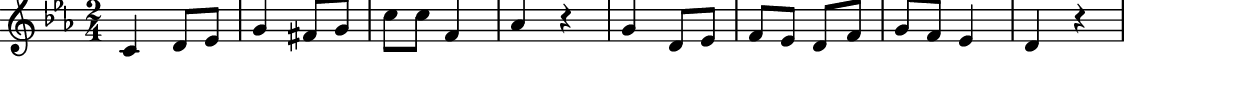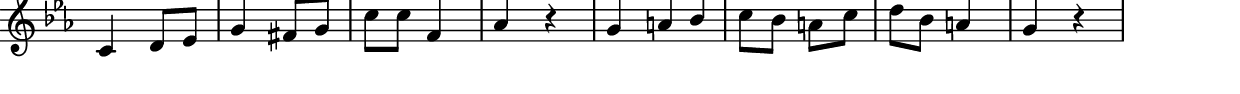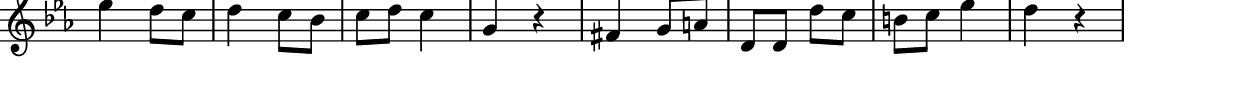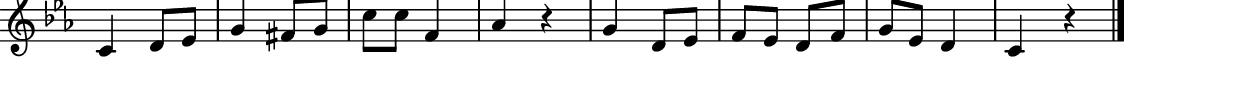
% MusicXML to Lilypond converter by Kovi

szovegAAA = \lyricmode {  "Jaj," "de" "szép" "kék" "sze" -- "me" "van" "ma" -- "gá" -- "nak," "Nincs" "i" -- "lyen" "a" "vi" -- "lá" -- "gon" "sen" -- "ki" "más" -- "nak." "A" "szí" -- "vem" "úgy" "do" -- "bog" "mi" -- "kor" "lá" -- "tom," "Meg" -- "ha" -- "lok" "egy" "csók" -- "já" -- "ért," "gyöngy" -- "vi" -- "rá" -- "gom!" "Nap" -- "pal" "is" "ál" -- "mod" -- "om" "mo" -- "so" -- "lyá" -- "val," "Éj" -- "jel" "meg" "azt" "hú" -- "za" -- "tom" "a" "ci" -- "gány" -- "nyal," "Jaj," "de" "szép" "kék" "sze" -- "me" "van" "ma" -- "gá" -- "nak," "Nincs" "i" -- "lyen" "a" "vi" -- "lá" -- "gon" "sen" -- "ki" "más" -- "nak."  }

% Analyzing...
% 1 parts
% 1 Staff
% forceBassClefActive = 
melody = {
% 92 notes in the part
% 1 voices

\new Staff
\new Voice {
% 92 notes
% 32 mesaures

% Measure 1
\clef "treble"
\key ees \major
\time 2/4 
c'4 d'8 ees'8 
% Measure 2
g'4 fis'8 g'8 
% Measure 3
c''8 c''8 f'4 
% Measure 4
aes'4 r4 
% Measure 5
g'4 d'8 ees'8 
% Measure 6
f'8 ees'8 d'8 f'8 
% Measure 7
g'8 f'8 ees'4 
% Measure 8
d'4 r4 
% Measure 9
c'4 d'8 ees'8 
% Measure 10
g'4 fis'8 g'8 
% Measure 11
c''8 c''8 f'4 
% Measure 12
aes'4 r4 
% Measure 13
g'4 a'8 bes'8 
% Measure 14
c''8 bes'8 a'8 c''8 
% Measure 15
d''8 bes'8 a'4 
% Measure 16
g'4 r4 
% Measure 17
\break
ees''4 d''8 c''8 
% Measure 18
d''4 c''8 bes'8 
% Measure 19
c''8 d''8 c''4 
% Measure 20
g'4 r4 
% Measure 21
fis'4 g'8 a'8 
% Measure 22
d'8 d'8 d''8 c''8 
% Measure 23
b'8 c''8 ees''4 
% Measure 24
d''4 r4 
% Measure 25
c'4 d'8 ees'8 
% Measure 26
g'4 fis'8 g'8 
% Measure 27
c''8 c''8 f'4 
% Measure 28
aes'4 r4 
% Measure 29
g'4 d'8 ees'8 
% Measure 30
f'8 ees'8 d'8 f'8 
% Measure 31
g'8 ees'8 d'4 
% Measure 32
c'4 r4 \bar "|." 
} % voice
} % melody


harmonies = \chordmode {
% 23 chords
\germanChords
c4:m s4 s4 s4 f4:m s4 s4 s4 c4:m s4 f4:m s4 c4:m s4 g4 s4 c4:m s4 s4 s4 f4:m s4 s4 s4 c4:m s4 s4 s4 g4 s4 s4 s4 c4:m s4 g4 s4 c4:m s4 g4 s4 g4 s4 s4 s4 c4:m s4 g4 s4 c4:m s4 s4 s4 f4:m s4 s4 s4 c4:m s4 f4:m s4 g4 s4 c4:m
}

\include "../../definitions.ly"
